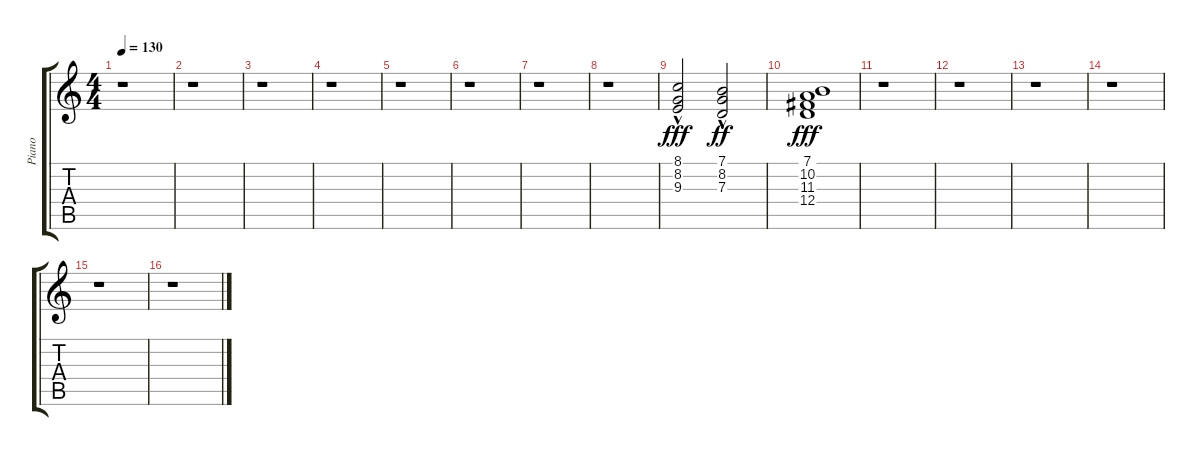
\track ("Piano" "Piano") {instrument brightacousticpiano}
\staff {score tabs}
\tuning (E4 B3 G3 D3 A2 E2) {hide}
\ts (4 4)
\tempo 130
\clef g2
\ks c
r.1{dy fff} |
r.1 |
r.1 |
r.1 |
r.1 |
r.1 |
r.1 |
r.1 |
(8.1{hac} 8.2{hac} 9.3{hac}).2 (7.1{hac} 8.2{hac} 7.3{hac}).2{dy ff} |
(7.1 10.2 11.3 12.4).1{dy fff} |
r.1 |
r.1 |
r.1 |
r.1 |
r.1 |
r.1
